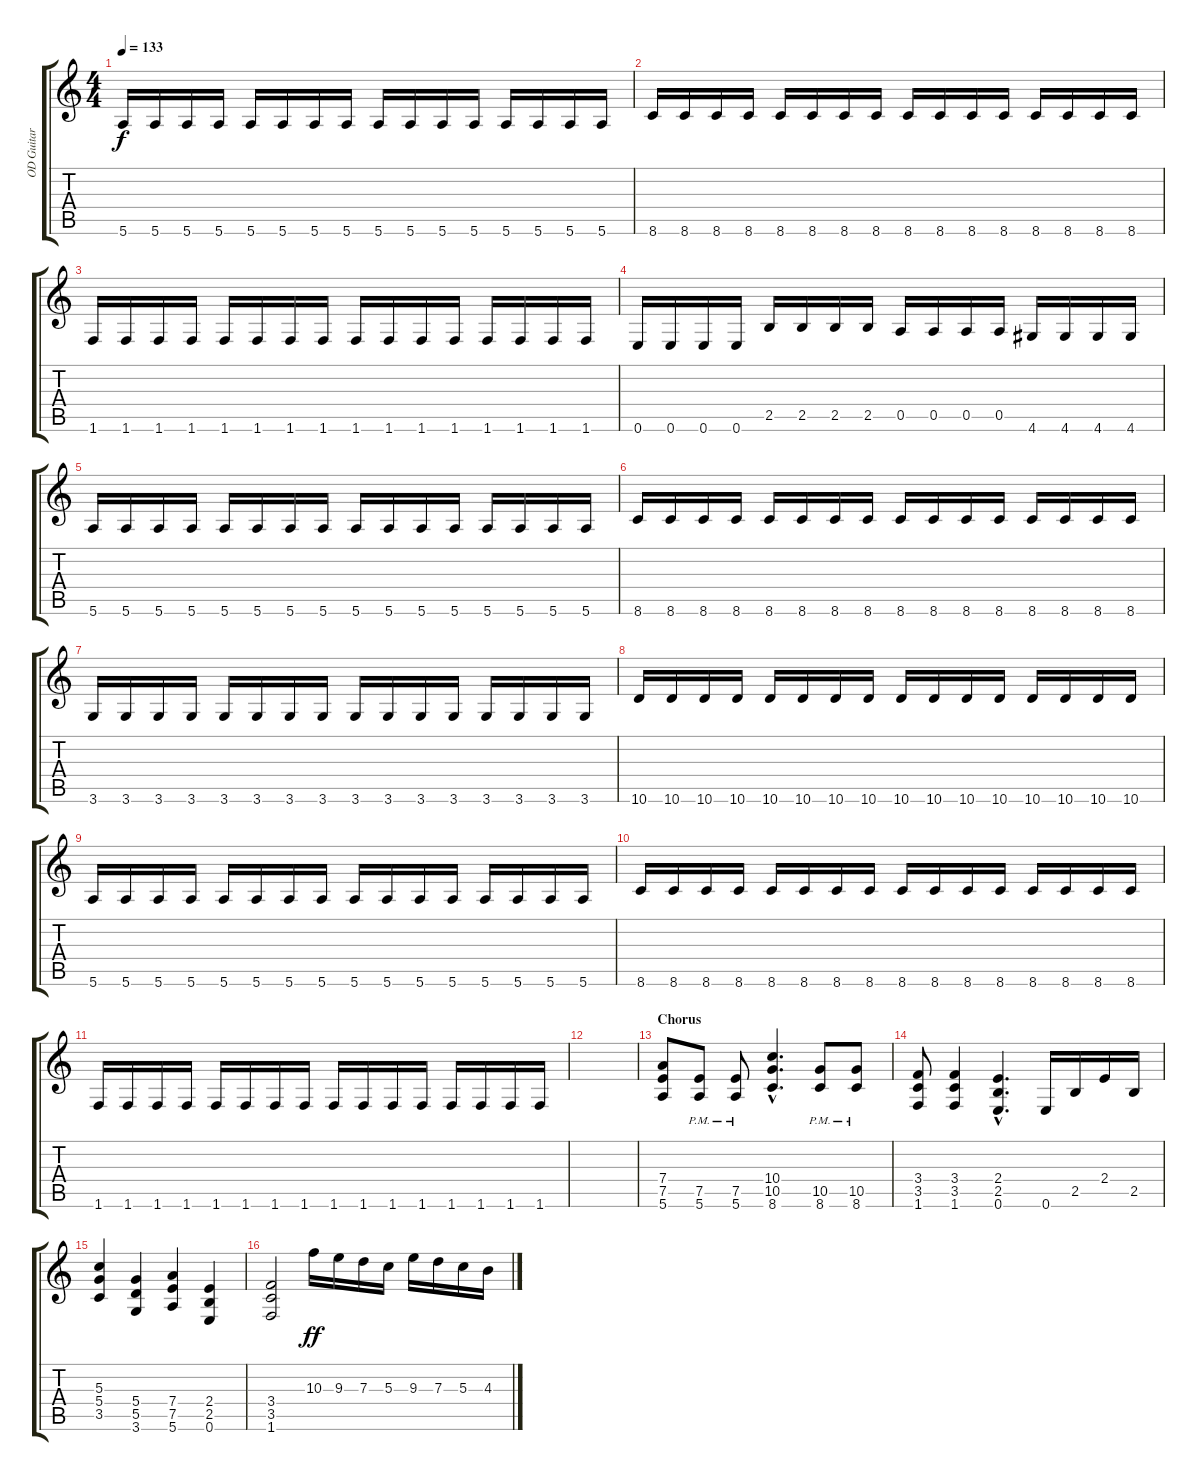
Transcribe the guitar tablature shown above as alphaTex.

\track ("OD Guitar" "OD Guitar") {instrument overdrivenguitar}
\staff {score tabs}
\tuning (E4 B3 G3 D3 A2 E2) {hide}
\ts (4 4)
\tempo 133
\clef g2
\ks c
5.6.16{dy f} 5.6.16 5.6.16 5.6.16 5.6.16 5.6.16 5.6.16 5.6.16 5.6.16 5.6.16 5.6.16 5.6.16 5.6.16 5.6.16 5.6.16 5.6.16 |
8.6.16 8.6.16 8.6.16 8.6.16 8.6.16 8.6.16 8.6.16 8.6.16 8.6.16 8.6.16 8.6.16 8.6.16 8.6.16 8.6.16 8.6.16 8.6.16 |
1.6.16 1.6.16 1.6.16 1.6.16 1.6.16 1.6.16 1.6.16 1.6.16 1.6.16 1.6.16 1.6.16 1.6.16 1.6.16 1.6.16 1.6.16 1.6.16 |
0.6.16 0.6.16 0.6.16 0.6.16 2.5.16 2.5.16 2.5.16 2.5.16 0.5.16 0.5.16 0.5.16 0.5.16 4.6.16 4.6.16 4.6.16 4.6.16 |
5.6.16 5.6.16 5.6.16 5.6.16 5.6.16 5.6.16 5.6.16 5.6.16 5.6.16 5.6.16 5.6.16 5.6.16 5.6.16 5.6.16 5.6.16 5.6.16 |
8.6.16 8.6.16 8.6.16 8.6.16 8.6.16 8.6.16 8.6.16 8.6.16 8.6.16 8.6.16 8.6.16 8.6.16 8.6.16 8.6.16 8.6.16 8.6.16 |
3.6.16 3.6.16 3.6.16 3.6.16 3.6.16 3.6.16 3.6.16 3.6.16 3.6.16 3.6.16 3.6.16 3.6.16 3.6.16 3.6.16 3.6.16 3.6.16 |
10.6.16 10.6.16 10.6.16 10.6.16 10.6.16 10.6.16 10.6.16 10.6.16 10.6.16 10.6.16 10.6.16 10.6.16 10.6.16 10.6.16 10.6.16 10.6.16 |
5.6.16 5.6.16 5.6.16 5.6.16 5.6.16 5.6.16 5.6.16 5.6.16 5.6.16 5.6.16 5.6.16 5.6.16 5.6.16 5.6.16 5.6.16 5.6.16 |
8.6.16 8.6.16 8.6.16 8.6.16 8.6.16 8.6.16 8.6.16 8.6.16 8.6.16 8.6.16 8.6.16 8.6.16 8.6.16 8.6.16 8.6.16 8.6.16 |
1.6.16 1.6.16 1.6.16 1.6.16 1.6.16 1.6.16 1.6.16 1.6.16 1.6.16 1.6.16 1.6.16 1.6.16 1.6.16 1.6.16 1.6.16 1.6.16 |
|
\section ("" "Chorus")
(7.4 7.5 5.6).8{volume 13} (7.5{pm} 5.6{pm}).8 (7.5{pm} 5.6{pm}).8 (10.4{hac} 10.5{hac} 8.6{hac}).4{d} (10.5{pm} 8.6{pm}).8 (10.5{pm} 8.6{pm}).8 |
(3.4 3.5 1.6).8 (3.4 3.5 1.6).4 (2.4{hac} 2.5{hac} 0.6{hac}).4{d} 0.6.16 2.5.16 2.4.16 2.5.16 |
(5.3 5.4 3.5).4 (5.4 5.5 3.6).4 (7.4 7.5 5.6).4 (2.4 2.5 0.6).4 |
(3.4 3.5 1.6).2 10.3.16{dy ff} 9.3.16 7.3.16 5.3.16 9.3.16 7.3.16 5.3.16 4.3.16
